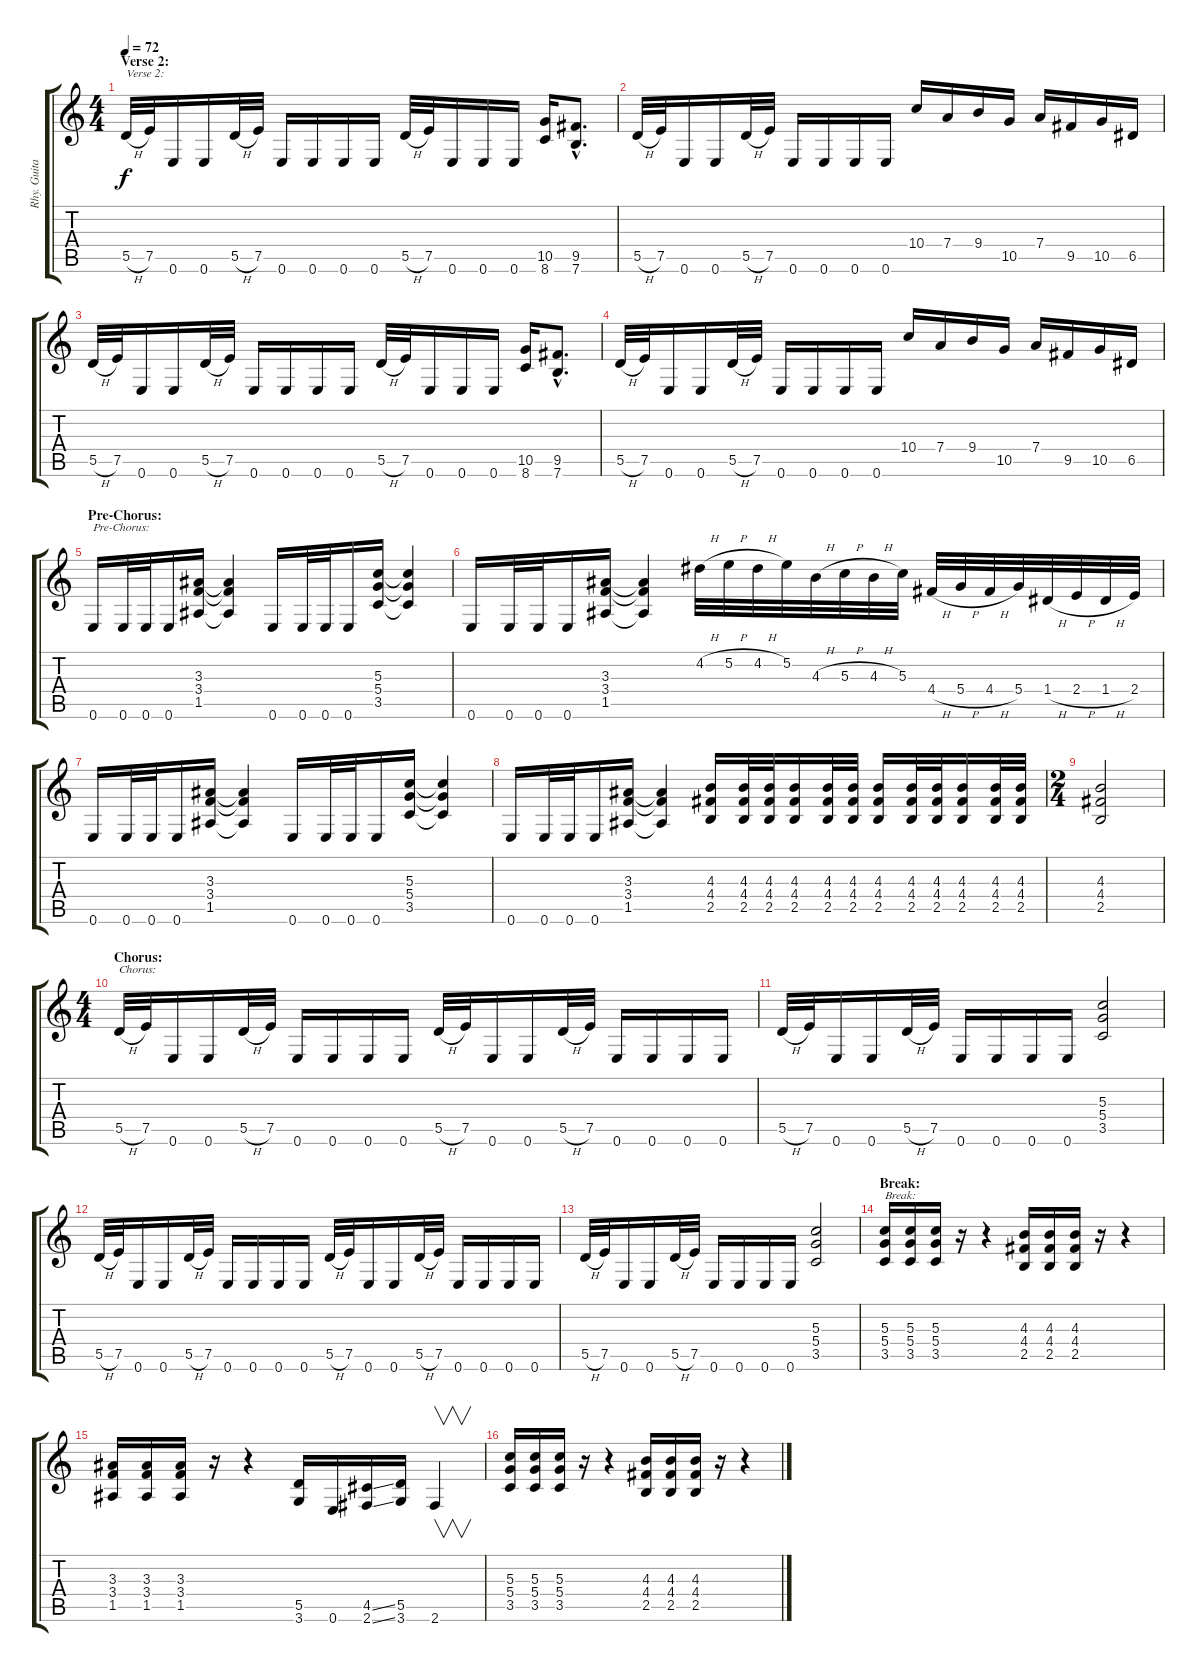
\track ("Rhy. Guitar 1" "Rhy. Guita") {instrument distortionguitar}
\staff {score tabs}
\tuning (E4 B3 G3 D3 A2 E2) {hide}
\ts (4 4)
\section ("" "Verse 2:")
\tempo 72
\clef g2
\ks c
5.5{h}.32{txt "Verse 2:" dy f} 7.5.32 0.6.16 0.6.16 5.5{h}.32 7.5.32 0.6.16 0.6.16 0.6.16 0.6.16 5.5{h}.32 7.5.32 0.6.16 0.6.16 0.6.16 (10.5 8.6).16 (9.5{hac} 7.6{hac}).8{d} |
5.5{h}.32 7.5.32 0.6.16 0.6.16 5.5{h}.32 7.5.32 0.6.16 0.6.16 0.6.16 0.6.16 10.4.16 7.4.16 9.4.16 10.5.16 7.4.16 9.5.16 10.5.16 6.5.16 |
5.5{h}.32 7.5.32 0.6.16 0.6.16 5.5{h}.32 7.5.32 0.6.16 0.6.16 0.6.16 0.6.16 5.5{h}.32 7.5.32 0.6.16 0.6.16 0.6.16 (10.5 8.6).16 (9.5{hac} 7.6{hac}).8{d} |
5.5{h}.32 7.5.32 0.6.16 0.6.16 5.5{h}.32 7.5.32 0.6.16 0.6.16 0.6.16 0.6.16 10.4.16 7.4.16 9.4.16 10.5.16 7.4.16 9.5.16 10.5.16 6.5.16 |
\section ("" "Pre-Chorus:")
0.6.16{txt "Pre-Chorus:"} 0.6.32 0.6.32 0.6.16 (3.3 3.4 1.5).16 (3.3{t} 3.4{t} 1.5{t}).4 0.6.16 0.6.32 0.6.32 0.6.16 (5.3 5.4 3.5).16 (5.3{t} 5.4{t} 3.5{t}).4 |
0.6.16 0.6.32 0.6.32 0.6.16 (3.3 3.4 1.5).16 (3.3{t} 3.4{t} 1.5{t}).4 4.2{h}.32 5.2{h}.32 4.2{h}.32 5.2.32 4.3{h}.32 5.3{h}.32 4.3{h}.32 5.3.32 4.4{h}.32 5.4{h}.32 4.4{h}.32 5.4.32 1.4{h}.32 2.4{h}.32 1.4{h}.32 2.4.32 |
0.6.16 0.6.32 0.6.32 0.6.16 (3.3 3.4 1.5).16 (3.3{t} 3.4{t} 1.5{t}).4 0.6.16 0.6.32 0.6.32 0.6.16 (5.3 5.4 3.5).16 (5.3{t} 5.4{t} 3.5{t}).4 |
0.6.16 0.6.32 0.6.32 0.6.16 (3.3 3.4 1.5).16 (3.3{t} 3.4{t} 1.5{t}).4 (4.3 4.4 2.5).16 (4.3 4.4 2.5).32 (4.3 4.4 2.5).32 (4.3 4.4 2.5).16 (4.3 4.4 2.5).32 (4.3 4.4 2.5).32 (4.3 4.4 2.5).16 (4.3 4.4 2.5).32 (4.3 4.4 2.5).32 (4.3 4.4 2.5).16 (4.3 4.4 2.5).32 (4.3 4.4 2.5).32 |
\ts (2 4)
(4.3 4.4 2.5).2 |
\ts (4 4)
\section ("" "Chorus:")
5.5{h}.32{txt "Chorus:"} 7.5.32 0.6.16 0.6.16 5.5{h}.32 7.5.32 0.6.16 0.6.16 0.6.16 0.6.16 5.5{h}.32 7.5.32 0.6.16 0.6.16 5.5{h}.32 7.5.32 0.6.16 0.6.16 0.6.16 0.6.16 |
5.5{h}.32 7.5.32 0.6.16 0.6.16 5.5{h}.32 7.5.32 0.6.16 0.6.16 0.6.16 0.6.16 (5.3 5.4 3.5).2 |
5.5{h}.32 7.5.32 0.6.16 0.6.16 5.5{h}.32 7.5.32 0.6.16 0.6.16 0.6.16 0.6.16 5.5{h}.32 7.5.32 0.6.16 0.6.16 5.5{h}.32 7.5.32 0.6.16 0.6.16 0.6.16 0.6.16 |
5.5{h}.32 7.5.32 0.6.16 0.6.16 5.5{h}.32 7.5.32 0.6.16 0.6.16 0.6.16 0.6.16 (5.3 5.4 3.5).2 |
\section ("" "Break:")
(5.3 5.4 3.5).16{txt "Break:"} (5.3 5.4 3.5).16 (5.3 5.4 3.5).16 r.16 r.4 (4.3 4.4 2.5).16 (4.3 4.4 2.5).16 (4.3 4.4 2.5).16 r.16 r.4 |
(3.3 3.4 1.5).16 (3.3 3.4 1.5).16 (3.3 3.4 1.5).16 r.16 r.4 (5.5 3.6).16 0.6.16 (4.5{ss} 2.6{ss}).16 (5.5 3.6).16 2.6.4{v} |
(5.3 5.4 3.5).16 (5.3 5.4 3.5).16 (5.3 5.4 3.5).16 r.16 r.4 (4.3 4.4 2.5).16 (4.3 4.4 2.5).16 (4.3 4.4 2.5).16 r.16 r.4
